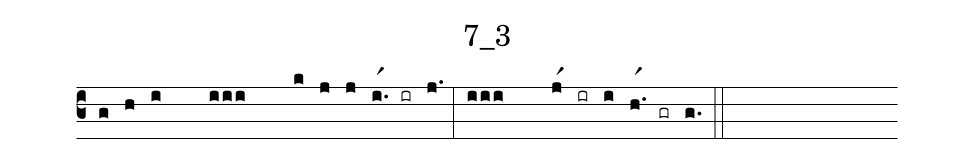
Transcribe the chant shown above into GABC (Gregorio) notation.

name: 7_3;
%%
(c3) (g)(h)(i//////////) (iii//////////) (k)(j)(j) (i.r1)(ir)(j.) (:) (iii//////////)  (jr1)(ir)(i)(h.r1)(gr) (g.) (::)
